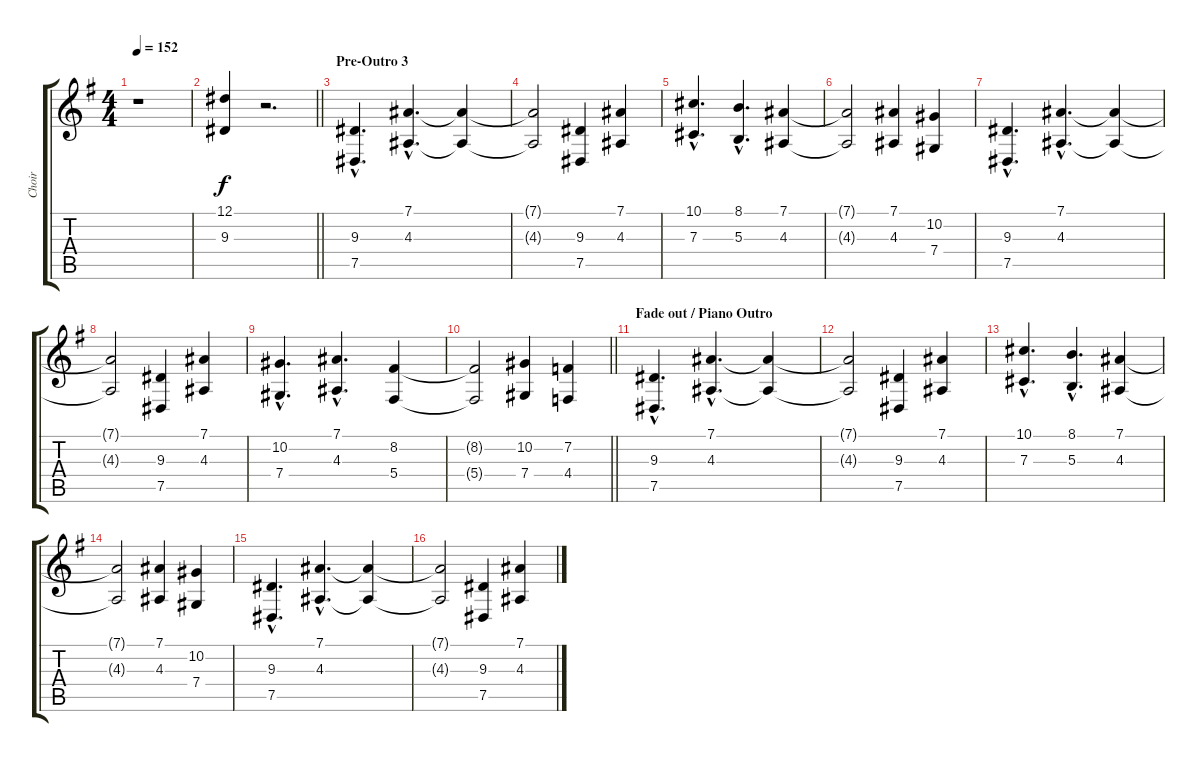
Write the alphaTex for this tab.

\track ("Choir" "Choir") {instrument choiraahs}
\staff {score tabs}
\tuning (Eb4 Bb3 Gb3 Db3 Ab2 Eb2) {hide}
\ts (4 4)
\tempo 152
\clef g2
\ks g
r.1{dy f} |
\barLineRight lightlight
(12.1 9.3).4 r.2{d} |
\section ("" "Pre-Outro 3")
(9.3{hac} 7.5{hac}).4{d} (7.1{hac} 4.3{hac}).4{d} (7.1{t} 4.3{t}).4 |
(7.1{t} 4.3{t}).2 (9.3 7.5).4 (7.1 4.3).4 |
(10.1{hac} 7.3{hac}).4{d} (8.1{hac} 5.3{hac}).4{d} (7.1 4.3).4 |
(7.1{t} 4.3{t}).2 (7.1 4.3).4 (10.2 7.4).4 |
(9.3{hac} 7.5{hac}).4{d} (7.1{hac} 4.3{hac}).4{d} (7.1{t} 4.3{t}).4 |
(7.1{t} 4.3{t}).2 (9.3 7.5).4 (7.1 4.3).4 |
(10.2{hac} 7.4{hac}).4{d} (7.1{hac} 4.3{hac}).4{d} (8.2 5.4).4 |
\barLineRight lightlight
(8.2{t} 5.4{t}).2 (10.2 7.4).4 (7.2 4.4).4 |
\section ("" "Fade out / Piano Outro")
(9.3{hac} 7.5{hac}).4{d} (7.1{hac} 4.3{hac}).4{d} (7.1{t} 4.3{t}).4 |
(7.1{t} 4.3{t}).2 (9.3 7.5).4 (7.1 4.3).4 |
(10.1{hac} 7.3{hac}).4{d} (8.1{hac} 5.3{hac}).4{d} (7.1 4.3).4 |
(7.1{t} 4.3{t}).2 (7.1 4.3).4 (10.2 7.4).4 |
(9.3{hac} 7.5{hac}).4{d} (7.1{hac} 4.3{hac}).4{d} (7.1{t} 4.3{t}).4 |
(7.1{t} 4.3{t}).2 (9.3 7.5).4 (7.1 4.3).4
